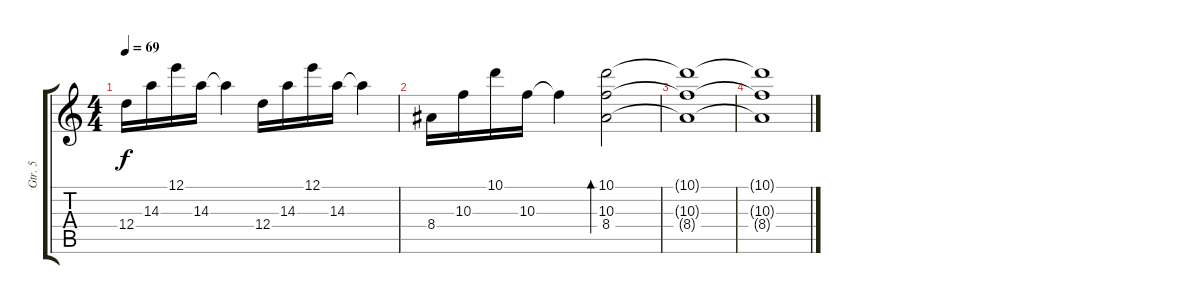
\track ("Gtr. 5" "Gtr. 5") {instrument electricguitarclean}
\staff {score tabs}
\tuning (E4 B3 G3 D3 A2 D2) {hide}
\ts (4 4)
\tempo 69
\clef g2
\ks c
12.4.16{dy f} 14.3.16 12.1.16 14.3.16 14.3{t}.4 12.4.16 14.3.16 12.1.16 14.3.16 14.3{t}.4 |
8.4.16 10.3.16 10.1.16 10.3.16 10.3{t}.4 (10.1 10.3 8.4).2{bd 120 volume 0} |
(10.1{t} 10.3{t} 8.4{t}).1 |
(10.1{t} 10.3{t} 8.4{t}).1
